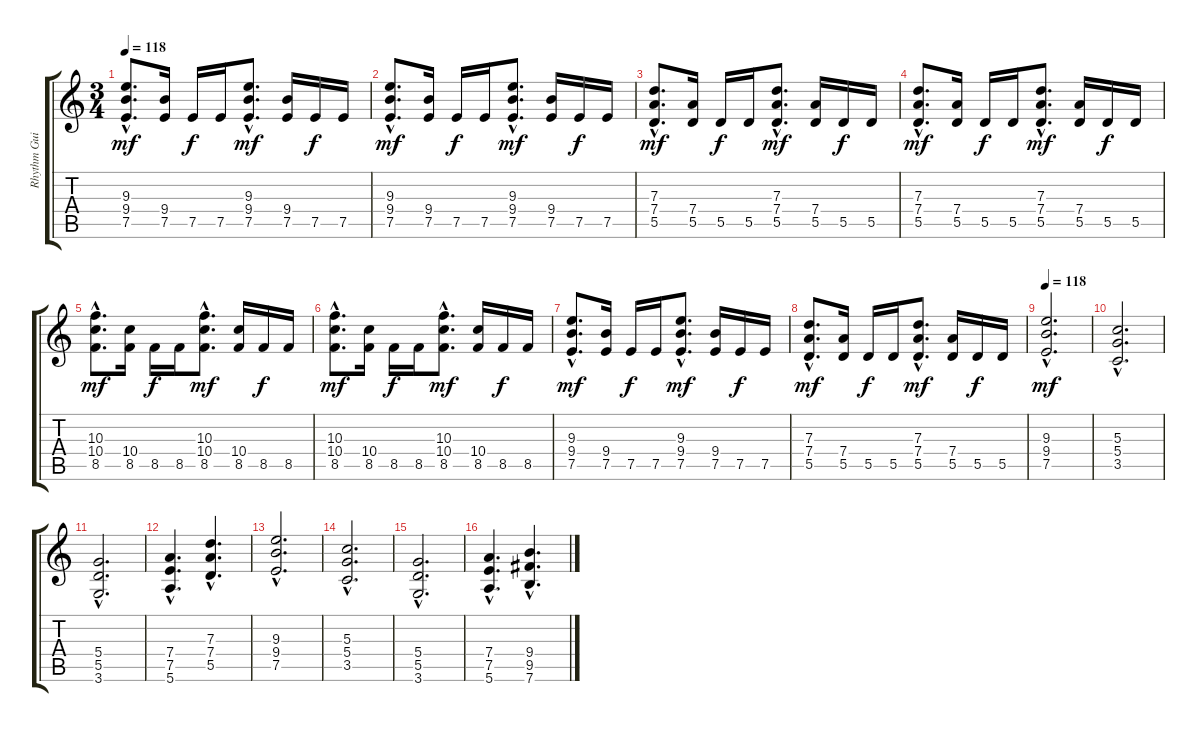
\track ("Rhythm Guitar (left)" "Rhythm Gui") {instrument distortionguitar}
\staff {score tabs}
\tuning (E4 B3 G3 D3 A2 E2) {hide}
\ts (3 4)
\tempo 118
\clef g2
\ks c
(9.3{hac} 9.4{hac} 7.5{hac}).8{d dy mf} (9.4 7.5).16 7.5.16{dy f} 7.5.16 (9.3{hac} 9.4{hac} 7.5{hac}).8{d dy mf} (9.4 7.5).16 7.5.16{dy f} 7.5.16 |
(9.3{hac} 9.4{hac} 7.5{hac}).8{d dy mf} (9.4 7.5).16 7.5.16{dy f} 7.5.16 (9.3{hac} 9.4{hac} 7.5{hac}).8{d dy mf} (9.4 7.5).16 7.5.16{dy f} 7.5.16 |
(7.3{hac} 7.4{hac} 5.5{hac}).8{d dy mf} (7.4 5.5).16 5.5.16{dy f} 5.5.16 (7.3{hac} 7.4{hac} 5.5{hac}).8{d dy mf} (7.4 5.5).16 5.5.16{dy f} 5.5.16 |
(7.3{hac} 7.4{hac} 5.5{hac}).8{d dy mf} (7.4 5.5).16 5.5.16{dy f} 5.5.16 (7.3{hac} 7.4{hac} 5.5{hac}).8{d dy mf} (7.4 5.5).16 5.5.16{dy f} 5.5.16 |
(10.3{hac} 10.4{hac} 8.5{hac}).8{d dy mf} (10.4 8.5).16 8.5.16{dy f} 8.5.16 (10.3{hac} 10.4{hac} 8.5{hac}).8{d dy mf} (10.4 8.5).16 8.5.16{dy f} 8.5.16 |
(10.3{hac} 10.4{hac} 8.5{hac}).8{d dy mf} (10.4 8.5).16 8.5.16{dy f} 8.5.16 (10.3{hac} 10.4{hac} 8.5{hac}).8{d dy mf} (10.4 8.5).16 8.5.16{dy f} 8.5.16 |
(9.3{hac} 9.4{hac} 7.5{hac}).8{d dy mf} (9.4 7.5).16 7.5.16{dy f} 7.5.16 (9.3{hac} 9.4{hac} 7.5{hac}).8{d dy mf} (9.4 7.5).16 7.5.16{dy f} 7.5.16 |
(7.3{hac} 7.4{hac} 5.5{hac}).8{d dy mf} (7.4 5.5).16 5.5.16{dy f} 5.5.16 (7.3{hac} 7.4{hac} 5.5{hac}).8{d dy mf} (7.4 5.5).16 5.5.16{dy f} 5.5.16 |
\tempo 118
(9.3{hac} 9.4{hac} 7.5{hac}).2{d dy mf} |
(5.3{hac} 5.4{hac} 3.5{hac}).2{d} |
(5.4{hac} 5.5{hac} 3.6{hac}).2{d} |
(7.4{hac} 7.5{hac} 5.6{hac}).4{d} (7.3{hac} 7.4{hac} 5.5{hac}).4{d} |
(9.3{hac} 9.4{hac} 7.5{hac}).2{d} |
(5.3{hac} 5.4{hac} 3.5{hac}).2{d} |
(5.4{hac} 5.5{hac} 3.6{hac}).2{d} |
(7.4{hac} 7.5{hac} 5.6{hac}).4{d} (9.4{hac} 9.5{hac} 7.6{hac}).4{d}
